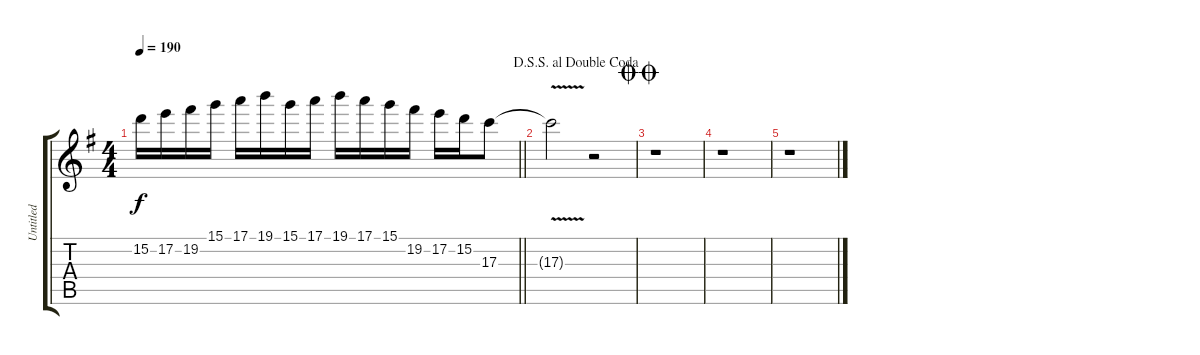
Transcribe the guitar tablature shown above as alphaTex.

\track ("Untitled  " "Untitled  ") {instrument distortionguitar}
\staff {score tabs}
\tuning (E4 B3 G3 D3 A2 E2) {hide}
\ts (4 4)
\tempo 190
\clef g2
\barLineRight lightlight
\ks g
15.2.16{dy f} 17.2.16 19.2.16 15.1.16 17.1.16 19.1.16 15.1.16 17.1.16 19.1.16 17.1.16 15.1.16 19.2.16 17.2.16 15.2.16 17.3.8 |
\jump dalsegnosegnoaldoublecoda
17.3{v t}.2 r.2 |
\jump doublecoda
r.1 |
r.1 |
r.1
